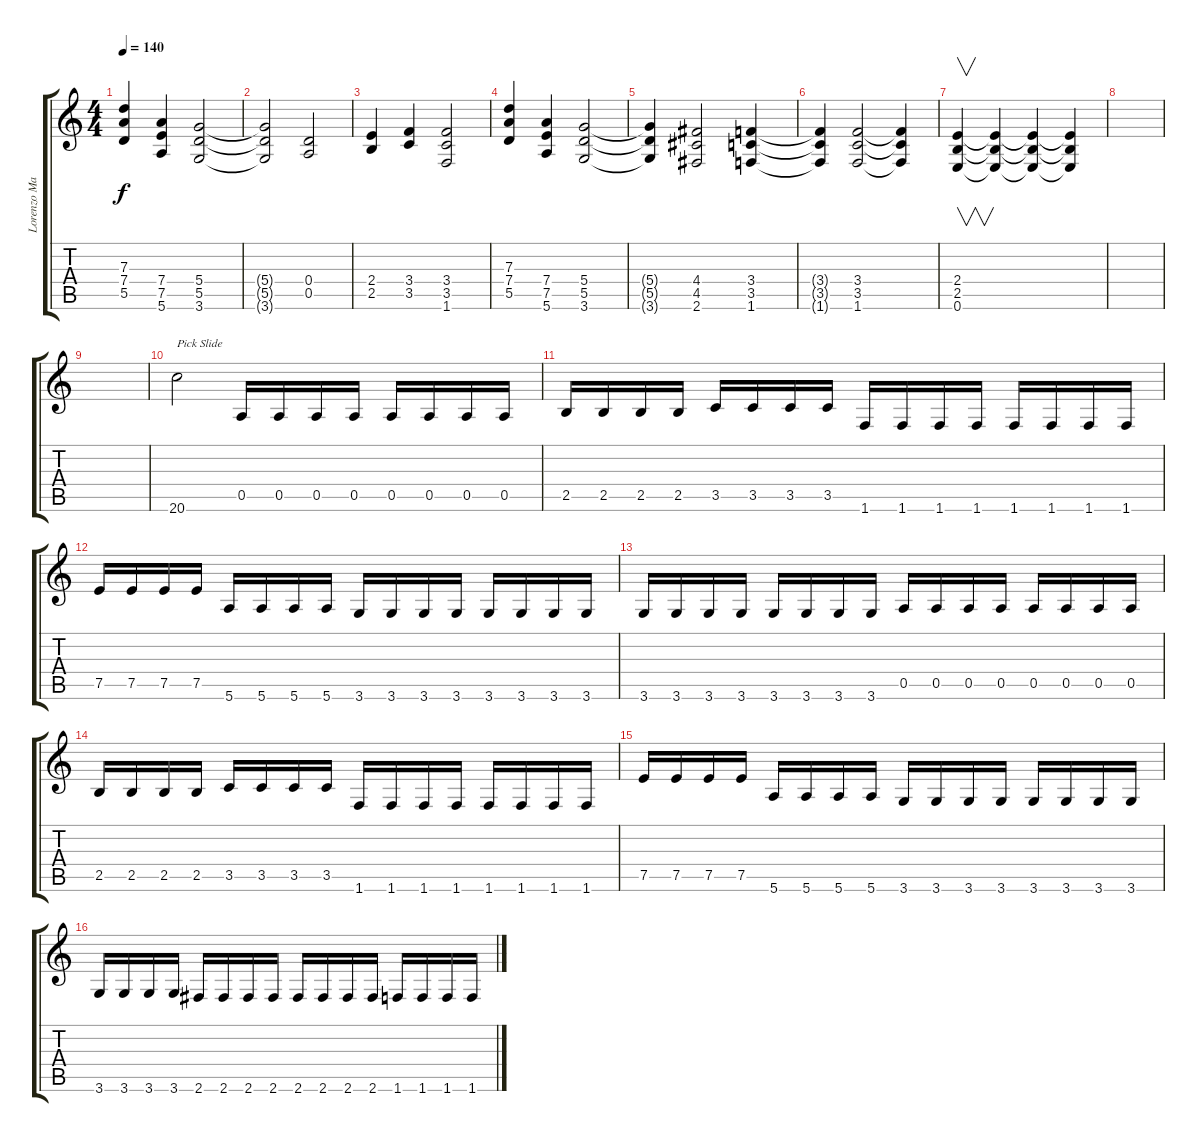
\track ("Lorenzo Marcelloni" "Lorenzo Ma") {instrument distortionguitar}
\staff {score tabs}
\tuning (E4 B3 G3 D3 A2 E2) {hide}
\ts (4 4)
\tempo 140
\clef g2
\ks c
(7.3 7.4 5.5).4{dy f} (7.4 7.5 5.6).4 (5.4 5.5 3.6).2 |
(5.4{t} 5.5{t} 3.6{t}).2 (0.4 0.5).2 |
(2.4 2.5).4 (3.4 3.5).4 (3.4 3.5 1.6).2 |
(7.3 7.4 5.5).4 (7.4 7.5 5.6).4 (5.4 5.5 3.6).2 |
(5.4{t} 5.5{t} 3.6{t}).4 (4.4 4.5 2.6).2 (3.4 3.5 1.6).4 |
(3.4{t} 3.5{t} 1.6{t}).4 (3.4 3.5 1.6).2 (3.4{t} 3.5{t} 1.6{t}).4 |
(2.4 2.5 0.6).4{v} (2.4{t} 2.5{t} 0.6{t}).4 (2.4{t} 2.5{t} 0.6{t}).4 (2.4{t} 2.5{t} 0.6{t}).4 |
|
|
20.6.2{txt "Pick Slide"} 0.5.16 0.5.16 0.5.16 0.5.16 0.5.16 0.5.16 0.5.16 0.5.16 |
2.5.16 2.5.16 2.5.16 2.5.16 3.5.16 3.5.16 3.5.16 3.5.16 1.6.16 1.6.16 1.6.16 1.6.16 1.6.16 1.6.16 1.6.16 1.6.16 |
7.5.16 7.5.16 7.5.16 7.5.16 5.6.16 5.6.16 5.6.16 5.6.16 3.6.16 3.6.16 3.6.16 3.6.16 3.6.16 3.6.16 3.6.16 3.6.16 |
3.6.16 3.6.16 3.6.16 3.6.16 3.6.16 3.6.16 3.6.16 3.6.16 0.5.16 0.5.16 0.5.16 0.5.16 0.5.16 0.5.16 0.5.16 0.5.16 |
2.5.16 2.5.16 2.5.16 2.5.16 3.5.16 3.5.16 3.5.16 3.5.16 1.6.16 1.6.16 1.6.16 1.6.16 1.6.16 1.6.16 1.6.16 1.6.16 |
7.5.16 7.5.16 7.5.16 7.5.16 5.6.16 5.6.16 5.6.16 5.6.16 3.6.16 3.6.16 3.6.16 3.6.16 3.6.16 3.6.16 3.6.16 3.6.16 |
3.6.16 3.6.16 3.6.16 3.6.16 2.6.16 2.6.16 2.6.16 2.6.16 2.6.16 2.6.16 2.6.16 2.6.16 1.6.16 1.6.16 1.6.16 1.6.16
